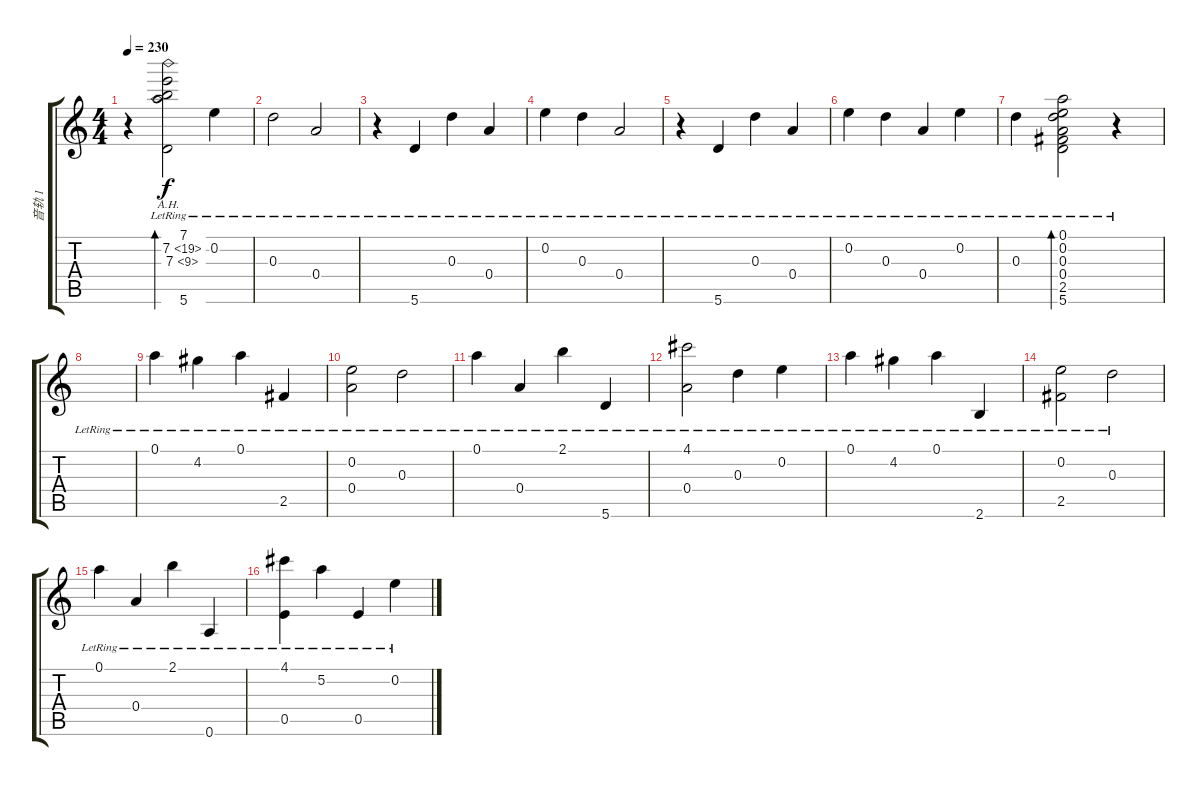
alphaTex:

\track ("音轨 1" "音轨 1") {instrument acousticguitarsteel}
\staff {score tabs}
\tuning (A4 E4 D4 A3 E3 A2) {hide}
\ts (4 4)
\tempo 230
\clef g2
\ks c
r.4{dy f} (7.1{lr} 7.2{ah 12 lr} 7.3{ah 2 lr} 5.6{lr}).2{bd 240} 0.2{lr}.4 |
0.3{lr}.2 0.4{lr}.2 |
r.4 5.6{lr}.4 0.3{lr}.4 0.4{lr}.4 |
0.2{lr}.4 0.3{lr}.4 0.4{lr}.2 |
r.4 5.6{lr}.4 0.3{lr}.4 0.4{lr}.4 |
0.2{lr}.4 0.3{lr}.4 0.4{lr}.4 0.2{lr}.4 |
0.3{lr}.4 (0.1{lr} 0.2{lr} 0.3{lr} 0.4{lr} 2.5{lr} 5.6{lr}).2{bd 480} r.4 |
|
0.1{lr}.4 4.2{lr}.4 0.1{lr}.4 2.5{lr}.4 |
(0.2{lr} 0.4{lr}).2 0.3{lr}.2 |
0.1{lr}.4 0.4{lr}.4 2.1{lr}.4 5.6{lr}.4 |
(4.1{lr} 0.4{lr}).2 0.3{lr}.4 0.2{lr}.4 |
0.1{lr}.4 4.2{lr}.4 0.1{lr}.4 2.6{lr}.4 |
(0.2{lr} 2.5{lr}).2 0.3{lr}.2 |
0.1{lr}.4 0.4{lr}.4 2.1{lr}.4 0.6{lr}.4 |
(4.1{lr} 0.5{lr}).4 5.2{lr}.4 0.5{lr}.4 0.2{lr}.4
